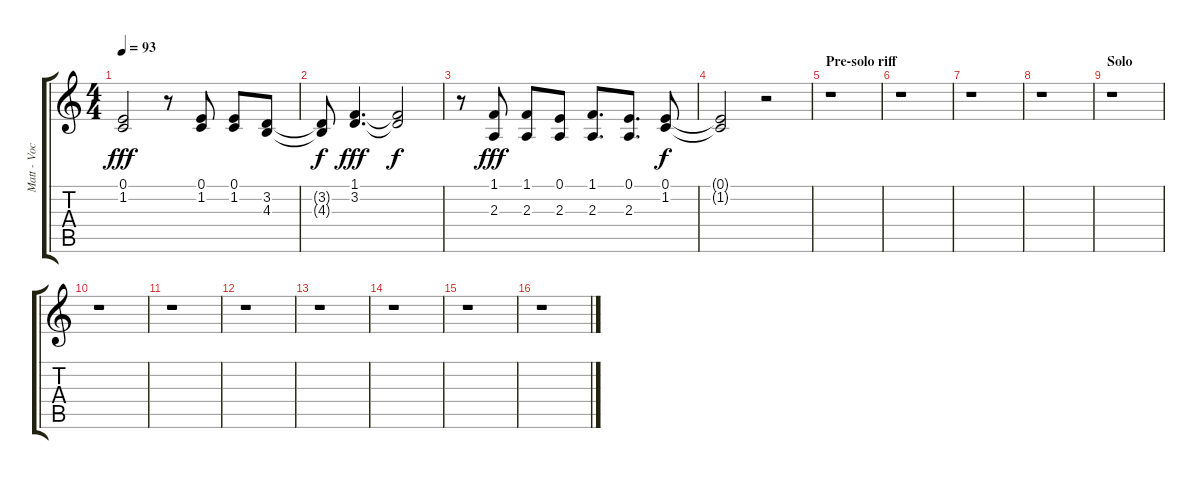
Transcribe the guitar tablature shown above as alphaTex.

\track ("Matt - Vocals" "Matt - Voc") {instrument clarinet}
\staff {score tabs}
\tuning (E4 B3 G3 D3 A2 E2) {hide}
\ts (4 4)
\tempo 93
\clef g2
\ks c
(0.1 1.2).2{dy fff} r.8 (0.1 1.2).8 (0.1 1.2).8 (3.2 4.3).8 |
(3.2{t} 4.3{t}).8{dy f} (1.1 3.2).4{d dy fff} (1.1{t} 3.2{t}).2{dy f} |
r.8 (1.1 2.3).8{dy fff} (1.1 2.3).8 (0.1 2.3).8 (1.1 2.3).8{d} (0.1 2.3).8{d} (0.1 1.2).8{dy f} |
(0.1{t} 1.2{t}).2 r.2 |
\section ("" "Pre-solo riff")
r.1 |
r.1 |
r.1 |
r.1 |
\section ("" "Solo")
r.1 |
r.1 |
r.1 |
r.1 |
r.1 |
r.1 |
r.1 |
r.1
